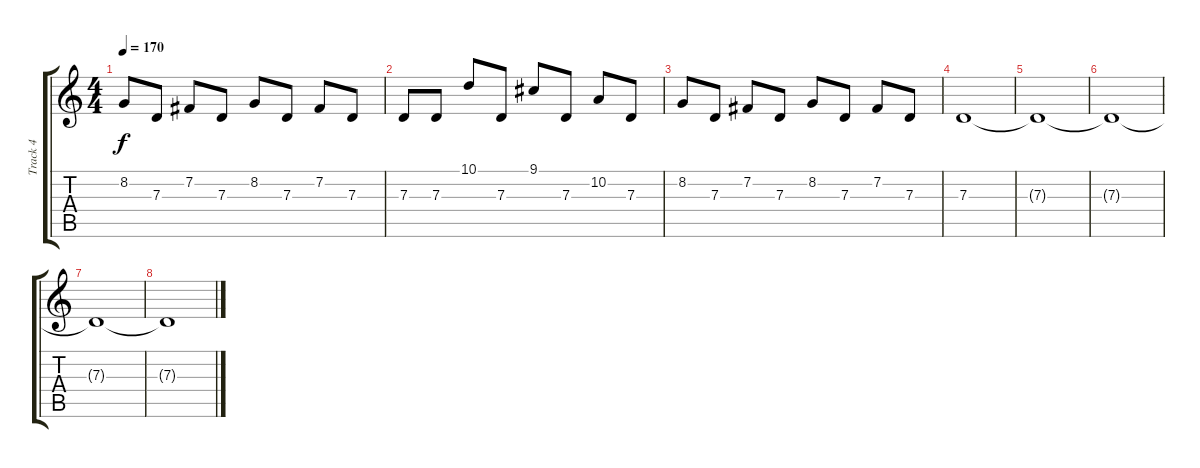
\track ("Track 4" "Track 4") {instrument violin}
\staff {score tabs}
\tuning (E4 B3 G3 D3 A2 D2) {hide}
\ts (4 4)
\tempo 170
\clef g2
\ks c
8.2.8{dy f} 7.3.8 7.2.8 7.3.8 8.2.8 7.3.8 7.2.8 7.3.8 |
7.3.8 7.3.8 10.1.8 7.3.8 9.1.8 7.3.8 10.2.8 7.3.8 |
8.2.8 7.3.8 7.2.8 7.3.8 8.2.8 7.3.8 7.2.8 7.3.8 |
7.3.1 |
7.3{t}.1 |
7.3{t}.1 |
7.3{t}.1 |
7.3{t}.1
